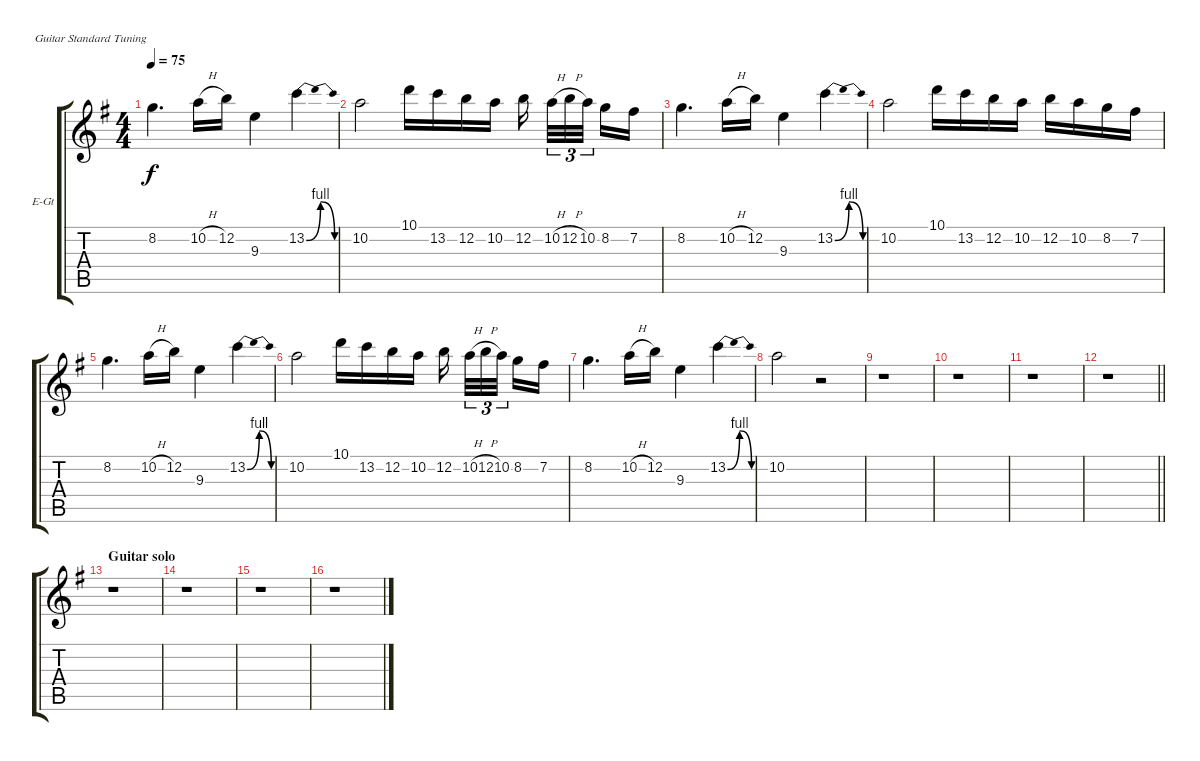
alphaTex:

\bracketExtendMode groupsimilarinstruments
\firstSystemTrackNameOrientation horizontal
\otherSystemsTrackNameOrientation horizontal
\track ("Dave Lead" "E-Gt") {instrument distortionguitar}
\staff {score tabs}
\tuning (E4 B3 G3 D3 A2 E2)
\ts (4 4)
\beaming (8 2 2 2 2)
\tempo 75
\clef g2
\scale
0.404389
\ks eminor
8.2.4{d dy f} 10.2{h}.16 12.2.16 9.3.4 13.2{be (bendrelease 0 0 30 4 30 4 60 0)}.4 |
\scale
0.191223 10.2.2 10.1.16 13.2.16 12.2.16 10.2.16 12.2.16 10.2{h}.32{tu (3 2)} 12.2{h}.32{tu (3 2)} 10.2.32{tu (3 2)} 8.2.16 7.2.16 |
\scale
0.333333 8.2.4{d} 10.2{h}.16 12.2.16 9.3.4 13.2{be (bendrelease 0 0 30 4 30 4 60 0)}.4 |
\scale
0.333333 10.2.2 10.1.16 13.2.16 12.2.16 10.2.16 12.2.16 10.2.16 8.2.16 7.2.16 |
\scale
0.333333 8.2.4{d} 10.2{h}.16 12.2.16 9.3.4 13.2{be (bendrelease 0 0 30 4 30 4 60 0)}.4 |
\scale
0.333333 10.2.2 10.1.16 13.2.16 12.2.16 10.2.16 12.2.16 10.2{h}.32{tu (3 2)} 12.2{h}.32{tu (3 2)} 10.2.32{tu (3 2)} 8.2.16 7.2.16 |
\scale
0.333333 8.2.4{d} 10.2{h}.16 12.2.16 9.3.4 13.2{be (bendrelease 0 0 30 4 30 4 60 0)}.4 |
\scale
0.333333 10.2.2 r.2 |
\scale
0.333333 r.1 |
\scale
0.333333 r.1 |
\scale
0.333333 r.1 |
\scale
0.333333
\barLineRight lightlight
r.1 |
\section ("" "Guitar solo")
\scale
0.333333 r.1 |
\scale
0.333333 r.1 |
\scale
0.333333 r.1 |
\scale
0.333333 r.1
